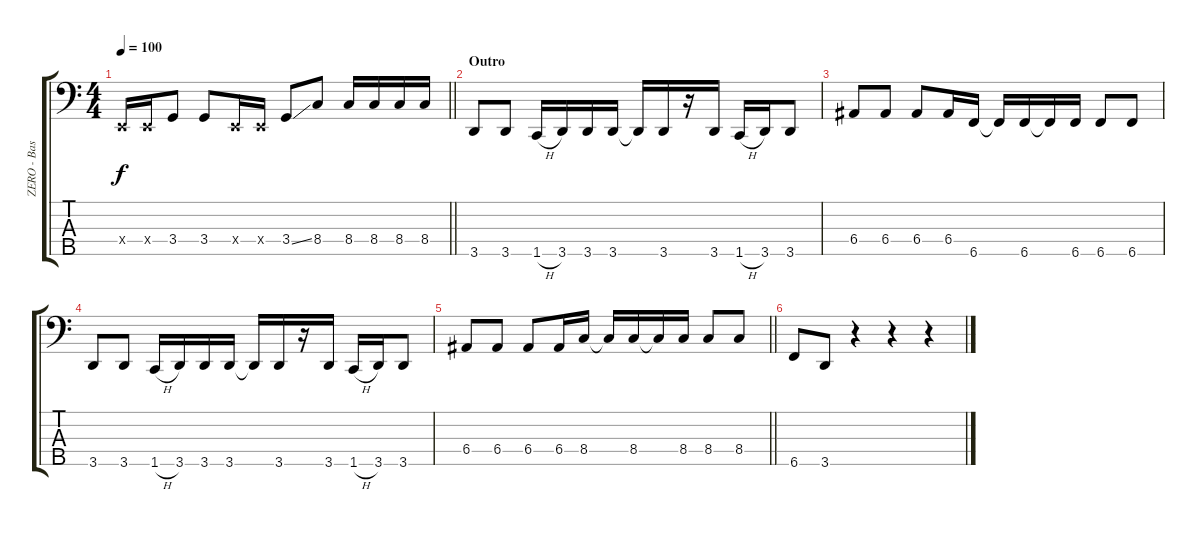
\track ("ZERO - Bass" "ZERO - Bas") {instrument electricbassfinger}
\staff {score tabs}
\tuning (G2 D2 A1 E1 B0) {hide}
\ts (4 4)
\tempo 100
\clef f4
\barLineRight lightlight
\ks c
0.4{x}.16{dy f} 0.4{x}.16 3.4.8 3.4.8 0.4{x}.16 0.4{x}.16 3.4{ss}.8 8.4.8 8.4.16 8.4.16 8.4.16 8.4.16 |
\section ("" "Outro")
3.5.8 3.5.8 1.5{h}.16 3.5.16 3.5.16 3.5.16 3.5{t}.16 3.5.16 r.16 3.5.16 1.5{h}.16 3.5.16 3.5.8 |
6.4.8 6.4.8 6.4.8 6.4.16 6.5.16 6.5{t}.16 6.5.16 6.5{t}.16 6.5.16 6.5.8 6.5.8 |
3.5.8 3.5.8 1.5{h}.16 3.5.16 3.5.16 3.5.16 3.5{t}.16 3.5.16 r.16 3.5.16 1.5{h}.16 3.5.16 3.5.8 |
\barLineRight lightlight
6.4.8 6.4.8 6.4.8 6.4.16 8.4.16 8.4{t}.16 8.4.16 8.4{t}.16 8.4.16 8.4.8 8.4.8 |
6.5.8 3.5.8 r.4 r.4 r.4
